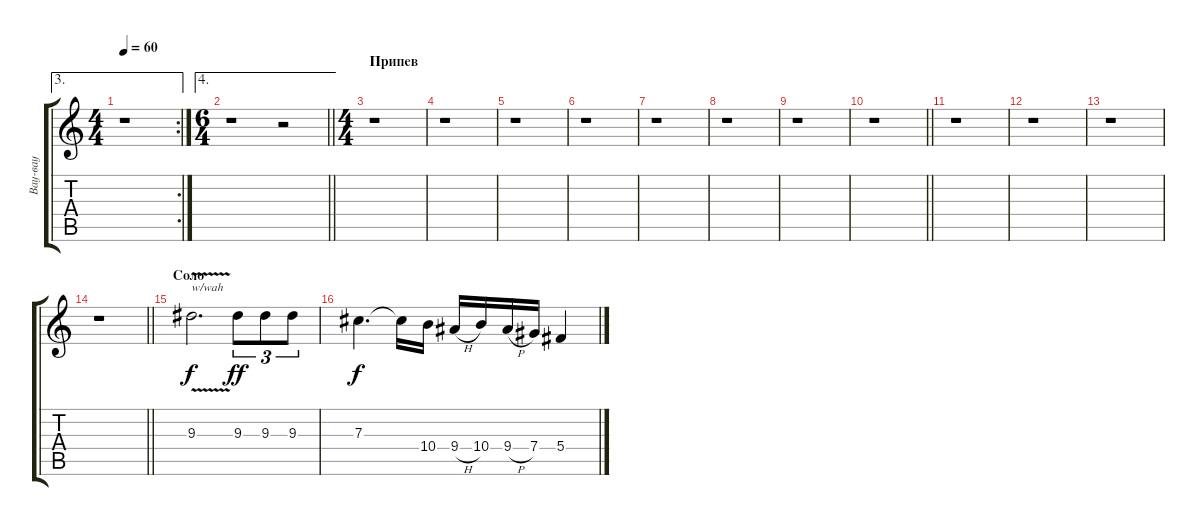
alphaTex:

\track ("Вау-вау" "Вау-вау") {instrument distortionguitar}
\staff {score tabs}
\tuning (Eb4 Bb3 Gb3 Db3 Ab2 Eb2) {hide}
\ae 3
\rc 2
\ts (4 4)
\tempo 60
\clef g2
\ks c
r.1{dy f} |
\ae 4
\ts (6 4)
\barLineRight lightlight
r.1 r.2 |
\ts (4 4)
\section ("" "Припев")
r.1 |
r.1 |
r.1 |
r.1 |
r.1 |
r.1 |
r.1 |
\barLineRight lightlight
r.1 |
r.1 |
r.1 |
r.1 |
\barLineRight lightlight
r.1 |
\section ("" "Соло")
9.3{v}.2{d txt "w/wah"} 9.3.8{tu (3 2) dy ff} 9.3.8{tu (3 2)} 9.3.8{tu (3 2)} |
7.3.4{d dy f} 7.3{t}.16 10.4.16 9.4{h}.16 10.4.16 9.4{h}.16 7.4.16 5.4.4
